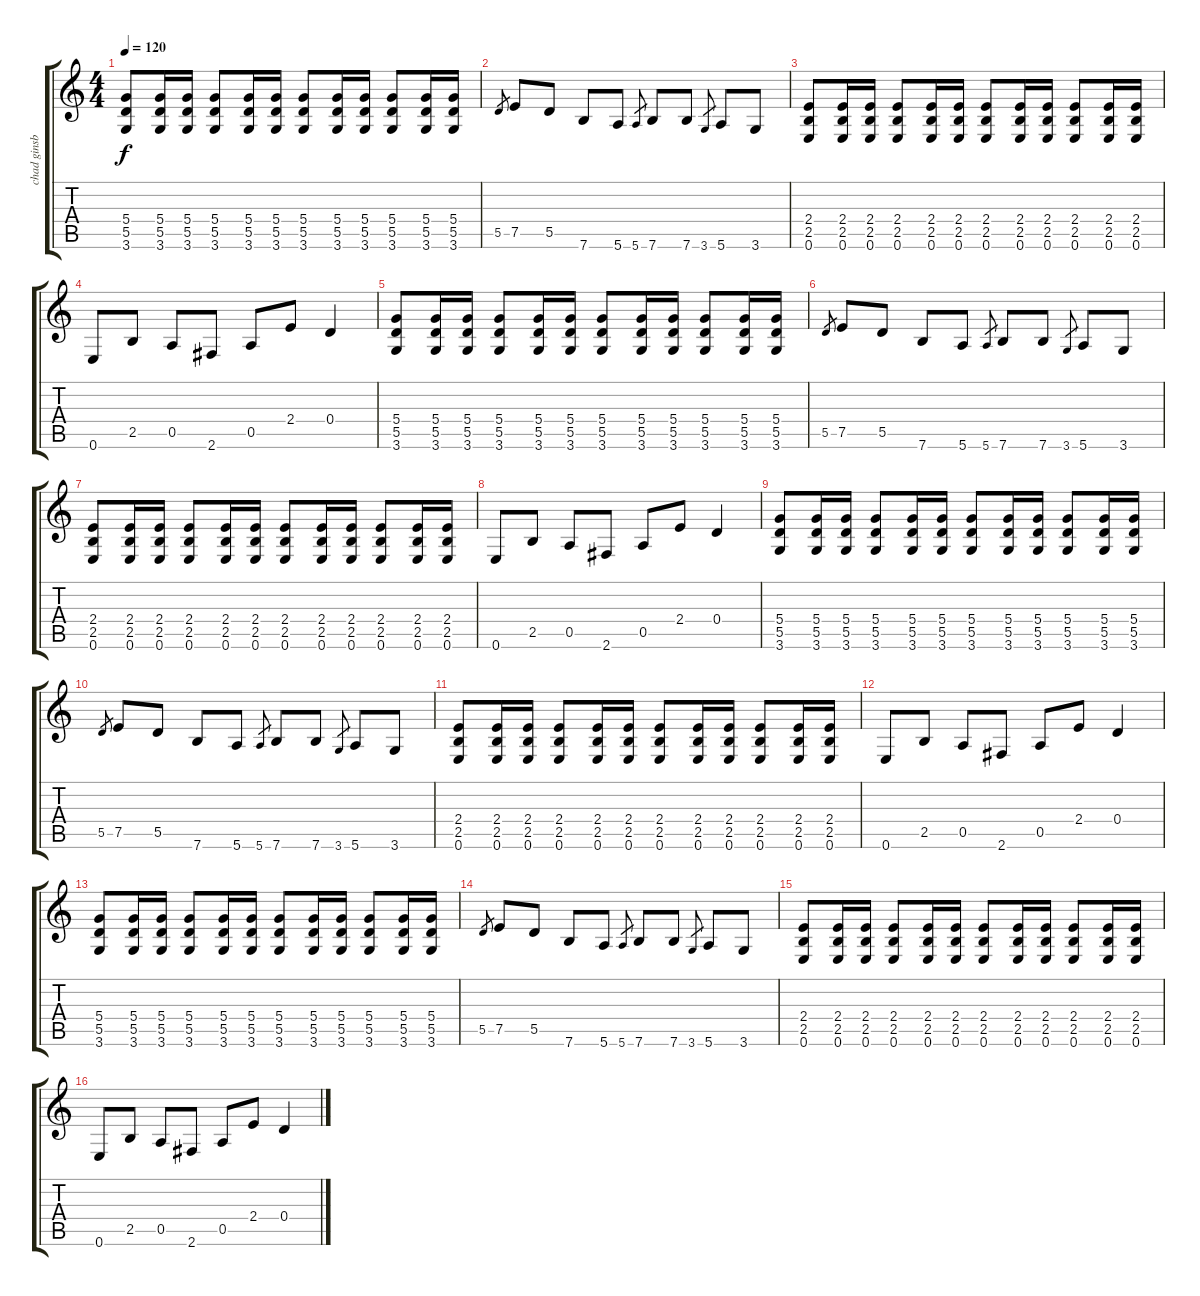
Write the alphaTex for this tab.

\track ("chad ginsberg" "chad ginsb") {instrument overdrivenguitar}
\staff {score tabs}
\tuning (E4 B3 G3 D3 A2 E2) {hide}
\ts (4 4)
\tempo 120
\clef g2
\ks c
(5.4 5.5 3.6).8{dy f instrument overdrivenguitar} (5.4 5.5 3.6).16 (5.4 5.5 3.6).16 (5.4 5.5 3.6).8 (5.4 5.5 3.6).16 (5.4 5.5 3.6).16 (5.4 5.5 3.6).8 (5.4 5.5 3.6).16 (5.4 5.5 3.6).16 (5.4 5.5 3.6).8 (5.4 5.5 3.6).16 (5.4 5.5 3.6).16 |
5.5.8{gr} 7.5.8 5.5.8 7.6.8 5.6.8 5.6.8{gr} 7.6.8 7.6.8 3.6.8{gr} 5.6.8 3.6.8 |
(2.4 2.5 0.6).8 (2.4 2.5 0.6).16 (2.4 2.5 0.6).16 (2.4 2.5 0.6).8 (2.4 2.5 0.6).16 (2.4 2.5 0.6).16 (2.4 2.5 0.6).8 (2.4 2.5 0.6).16 (2.4 2.5 0.6).16 (2.4 2.5 0.6).8 (2.4 2.5 0.6).16 (2.4 2.5 0.6).16 |
0.6.8 2.5.8 0.5.8 2.6.8 0.5.8 2.4.8 0.4.4 |
(5.4 5.5 3.6).8 (5.4 5.5 3.6).16 (5.4 5.5 3.6).16 (5.4 5.5 3.6).8 (5.4 5.5 3.6).16 (5.4 5.5 3.6).16 (5.4 5.5 3.6).8 (5.4 5.5 3.6).16 (5.4 5.5 3.6).16 (5.4 5.5 3.6).8 (5.4 5.5 3.6).16 (5.4 5.5 3.6).16 |
5.5.8{gr} 7.5.8 5.5.8 7.6.8 5.6.8 5.6.8{gr} 7.6.8 7.6.8 3.6.8{gr} 5.6.8 3.6.8 |
(2.4 2.5 0.6).8 (2.4 2.5 0.6).16 (2.4 2.5 0.6).16 (2.4 2.5 0.6).8 (2.4 2.5 0.6).16 (2.4 2.5 0.6).16 (2.4 2.5 0.6).8 (2.4 2.5 0.6).16 (2.4 2.5 0.6).16 (2.4 2.5 0.6).8 (2.4 2.5 0.6).16 (2.4 2.5 0.6).16 |
0.6.8 2.5.8 0.5.8 2.6.8 0.5.8 2.4.8 0.4.4 |
(5.4 5.5 3.6).8 (5.4 5.5 3.6).16 (5.4 5.5 3.6).16 (5.4 5.5 3.6).8 (5.4 5.5 3.6).16 (5.4 5.5 3.6).16 (5.4 5.5 3.6).8 (5.4 5.5 3.6).16 (5.4 5.5 3.6).16 (5.4 5.5 3.6).8 (5.4 5.5 3.6).16 (5.4 5.5 3.6).16 |
5.5.8{gr} 7.5.8 5.5.8 7.6.8 5.6.8 5.6.8{gr} 7.6.8 7.6.8 3.6.8{gr} 5.6.8 3.6.8 |
(2.4 2.5 0.6).8 (2.4 2.5 0.6).16 (2.4 2.5 0.6).16 (2.4 2.5 0.6).8 (2.4 2.5 0.6).16 (2.4 2.5 0.6).16 (2.4 2.5 0.6).8 (2.4 2.5 0.6).16 (2.4 2.5 0.6).16 (2.4 2.5 0.6).8 (2.4 2.5 0.6).16 (2.4 2.5 0.6).16 |
0.6.8 2.5.8 0.5.8 2.6.8 0.5.8 2.4.8 0.4.4 |
(5.4 5.5 3.6).8 (5.4 5.5 3.6).16 (5.4 5.5 3.6).16 (5.4 5.5 3.6).8 (5.4 5.5 3.6).16 (5.4 5.5 3.6).16 (5.4 5.5 3.6).8 (5.4 5.5 3.6).16 (5.4 5.5 3.6).16 (5.4 5.5 3.6).8 (5.4 5.5 3.6).16 (5.4 5.5 3.6).16 |
5.5.8{gr} 7.5.8 5.5.8 7.6.8 5.6.8 5.6.8{gr} 7.6.8 7.6.8 3.6.8{gr} 5.6.8 3.6.8 |
(2.4 2.5 0.6).8 (2.4 2.5 0.6).16 (2.4 2.5 0.6).16 (2.4 2.5 0.6).8 (2.4 2.5 0.6).16 (2.4 2.5 0.6).16 (2.4 2.5 0.6).8 (2.4 2.5 0.6).16 (2.4 2.5 0.6).16 (2.4 2.5 0.6).8 (2.4 2.5 0.6).16 (2.4 2.5 0.6).16 |
0.6.8 2.5.8 0.5.8 2.6.8 0.5.8 2.4.8 0.4.4
